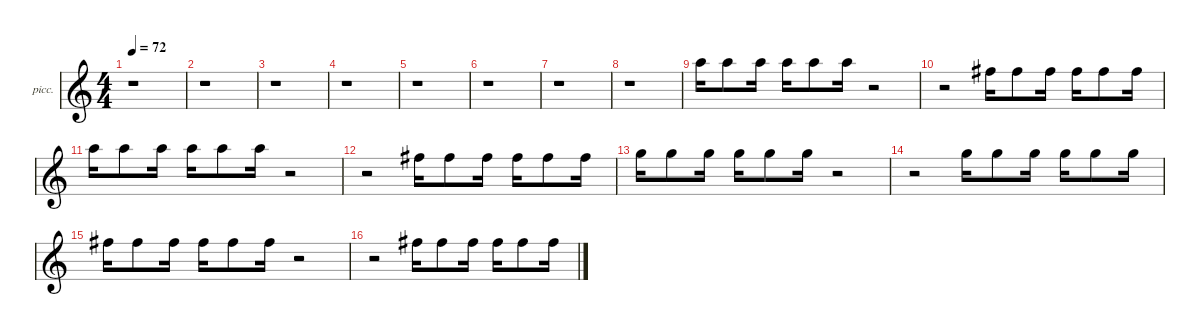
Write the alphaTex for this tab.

\hideDynamics
\bracketExtendMode nobrackets
\firstSystemTrackNameOrientation horizontal
\otherSystemsTrackNameOrientation horizontal
\track ("Piccolo" "picc.") {instrument piccolo}
\staff {score}
\tuning (E4 B3 G3 D3 A2 E2)
\ts (4 4)
\tempo 72
\clef g2
\ks aminor
r.1{dy mf beam Down} |
r.1{beam Down} |
r.1{beam Down} |
r.1{beam Down} |
r.1{beam Down} |
r.1{beam Down} |
r.1{beam Down} |
r.1{beam Down} |
17.1.16{beam Down} 17.1.8{beam Down} 17.1.16{beam Down} 17.1.16{beam Down} 17.1.8{beam Down} 17.1.16{beam Down} r.2{beam Down} |
r.2{beam Down} 14.1{acc #}.16{beam Down} 14.1{acc #}.8{beam Down} 14.1{acc #}.16{beam Down} 14.1{acc #}.16{beam Down} 14.1{acc #}.8{beam Down} 14.1{acc #}.16{beam Down} |
17.1.16{beam Down} 17.1.8{beam Down} 17.1.16{beam Down} 17.1.16{beam Down} 17.1.8{beam Down} 17.1.16{beam Down} r.2{beam Down} |
r.2{beam Down} 14.1{acc #}.16{beam Down} 14.1{acc #}.8{beam Down} 14.1{acc #}.16{beam Down} 14.1{acc #}.16{beam Down} 14.1{acc #}.8{beam Down} 14.1{acc #}.16{beam Down} |
15.1.16{beam Down} 15.1.8{beam Down} 15.1.16{beam Down} 15.1.16{beam Down} 15.1.8{beam Down} 15.1.16{beam Down} r.2{beam Down} |
r.2{beam Down} 15.1.16{beam Down} 15.1.8{beam Down} 15.1.16{beam Down} 15.1.16{beam Down} 15.1.8{beam Down} 15.1.16{beam Down} |
14.1{acc #}.16{beam Down} 14.1{acc #}.8{beam Down} 14.1{acc #}.16{beam Down} 14.1{acc #}.16{beam Down} 14.1{acc #}.8{beam Down} 14.1{acc #}.16{beam Down} r.2{beam Down} |
r.2{beam Down} 14.1{acc #}.16{beam Down} 14.1{acc #}.8{beam Down} 14.1{acc #}.16{beam Down} 14.1{acc #}.16{beam Down} 14.1{acc #}.8{beam Down} 14.1{acc #}.16{beam Down}
